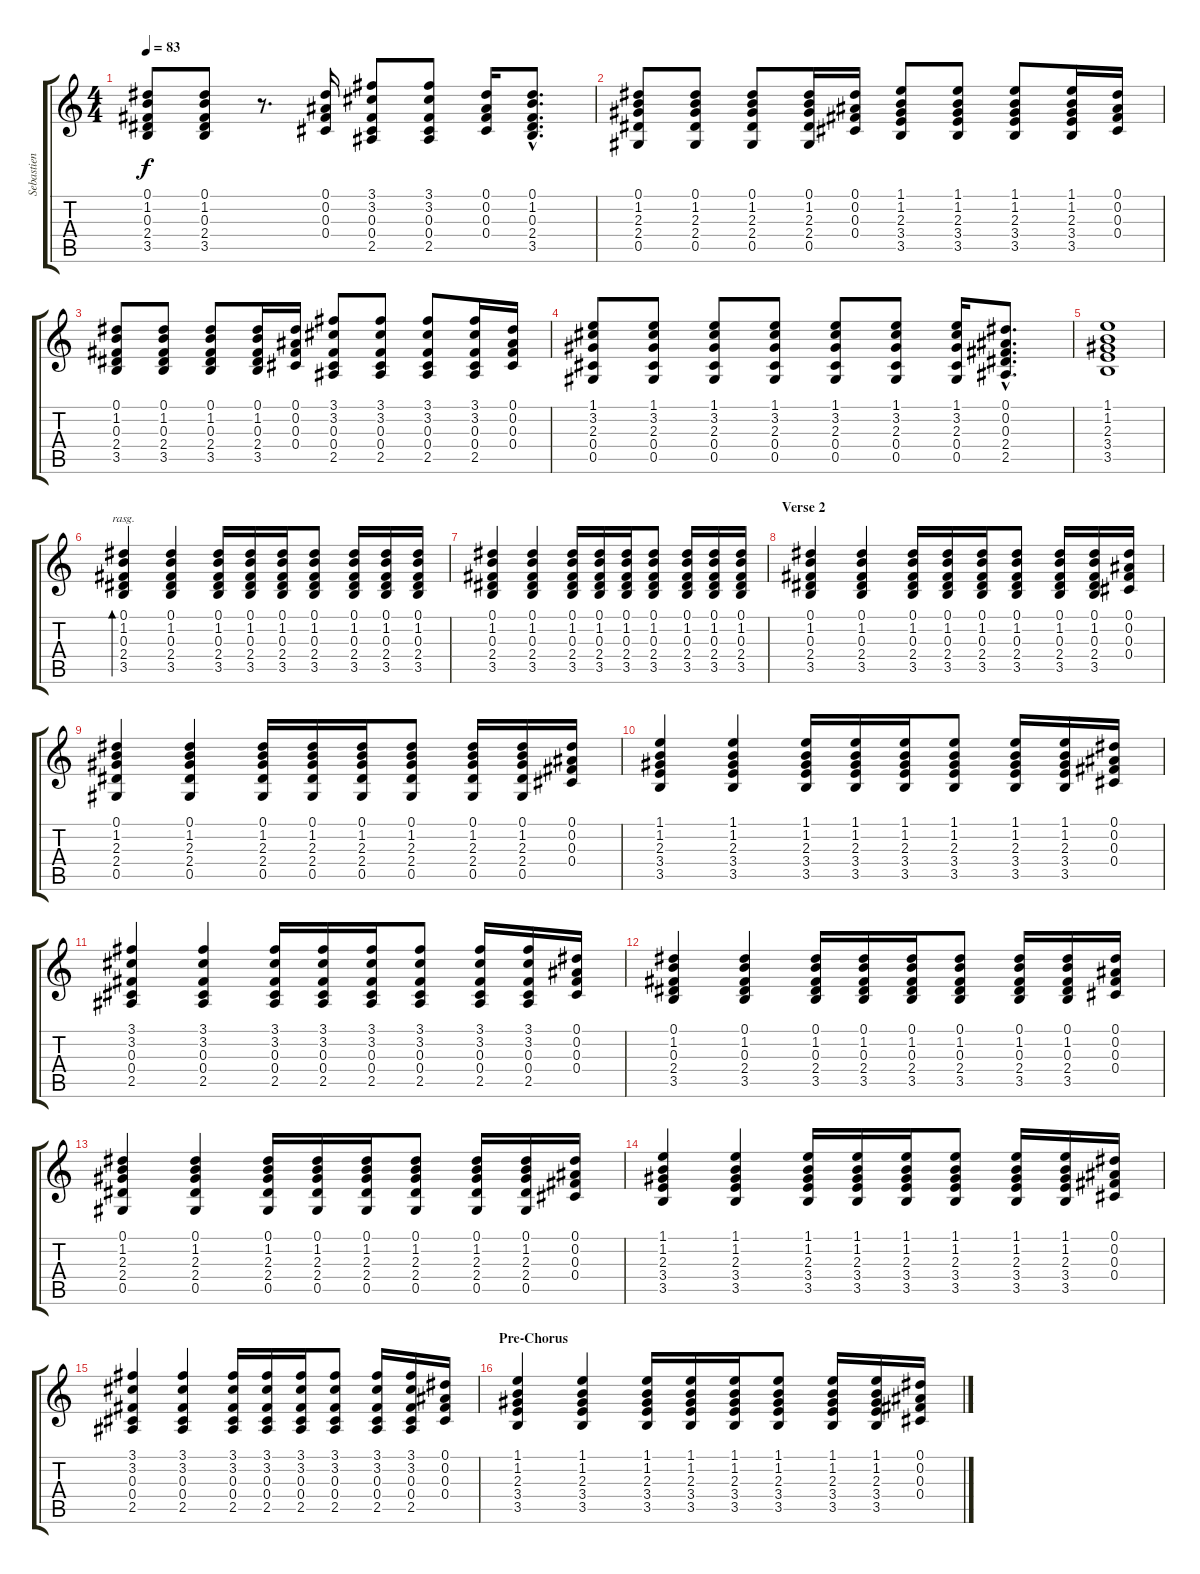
\track ("Sebastien Lefebvre" "Sebastien ") {instrument acousticguitarsteel}
\staff {score tabs}
\tuning (Eb4 Bb3 Gb3 Db3 Ab2 Eb2) {hide}
\ts (4 4)
\tempo 83
\clef g2
\ks c
(0.1 1.2 0.3 2.4 3.5).8{dy f} (0.1 1.2 0.3 2.4 3.5).8 r.8{d} (0.1 0.2 0.3 0.4).16 (3.1 3.2 0.3 0.4 2.5).8 (3.1 3.2 0.3 0.4 2.5).8 (0.1 0.2 0.3 0.4).16 (0.1{hac} 1.2{hac} 0.3{hac} 2.4{hac} 3.5{hac}).8{d} |
(0.1 1.2 2.3 2.4 0.5).8 (0.1 1.2 2.3 2.4 0.5).8 (0.1 1.2 2.3 2.4 0.5).8 (0.1 1.2 2.3 2.4 0.5).16 (0.1 0.2 0.3 0.4).16 (1.1 1.2 2.3 3.4 3.5).8 (1.1 1.2 2.3 3.4 3.5).8 (1.1 1.2 2.3 3.4 3.5).8 (1.1 1.2 2.3 3.4 3.5).16 (0.1 0.2 0.3 0.4).16 |
(0.1 1.2 0.3 2.4 3.5).8 (0.1 1.2 0.3 2.4 3.5).8 (0.1 1.2 0.3 2.4 3.5).8 (0.1 1.2 0.3 2.4 3.5).16 (0.1 0.2 0.3 0.4).16 (3.1 3.2 0.3 0.4 2.5).8 (3.1 3.2 0.3 0.4 2.5).8 (3.1 3.2 0.3 0.4 2.5).8 (3.1 3.2 0.3 0.4 2.5).16 (0.1 0.2 0.3 0.4).16 |
(1.1 3.2 2.3 0.4 0.5).8 (1.1 3.2 2.3 0.4 0.5).8 (1.1 3.2 2.3 0.4 0.5).8 (1.1 3.2 2.3 0.4 0.5).8 (1.1 3.2 2.3 0.4 0.5).8 (1.1 3.2 2.3 0.4 0.5).8 (1.1 3.2 2.3 0.4 0.5).16 (0.1{hac} 0.2{hac} 0.3{hac} 2.4{hac} 2.5{hac}).8{d} |
(1.1 1.2 2.3 3.4 3.5).1 |
(0.1 1.2 0.3 2.4 3.5).4{bd 120 rasg ii} (0.1 1.2 0.3 2.4 3.5).4 (0.1 1.2 0.3 2.4 3.5).16 (0.1 1.2 0.3 2.4 3.5).16 (0.1 1.2 0.3 2.4 3.5).16 (0.1 1.2 0.3 2.4 3.5).8 (0.1 1.2 0.3 2.4 3.5).16 (0.1 1.2 0.3 2.4 3.5).16 (0.1 1.2 0.3 2.4 3.5).16 |
(0.1 1.2 0.3 2.4 3.5).4 (0.1 1.2 0.3 2.4 3.5).4 (0.1 1.2 0.3 2.4 3.5).16 (0.1 1.2 0.3 2.4 3.5).16 (0.1 1.2 0.3 2.4 3.5).16 (0.1 1.2 0.3 2.4 3.5).8 (0.1 1.2 0.3 2.4 3.5).16 (0.1 1.2 0.3 2.4 3.5).16 (0.1 1.2 0.3 2.4 3.5).16 |
\section ("" "Verse 2")
(0.1 1.2 0.3 2.4 3.5).4 (0.1 1.2 0.3 2.4 3.5).4 (0.1 1.2 0.3 2.4 3.5).16 (0.1 1.2 0.3 2.4 3.5).16 (0.1 1.2 0.3 2.4 3.5).16 (0.1 1.2 0.3 2.4 3.5).8 (0.1 1.2 0.3 2.4 3.5).16 (0.1 1.2 0.3 2.4 3.5).16 (0.1 0.2 0.3 0.4).16 |
(0.1 1.2 2.3 2.4 0.5).4 (0.1 1.2 2.3 2.4 0.5).4 (0.1 1.2 2.3 2.4 0.5).16 (0.1 1.2 2.3 2.4 0.5).16 (0.1 1.2 2.3 2.4 0.5).16 (0.1 1.2 2.3 2.4 0.5).8 (0.1 1.2 2.3 2.4 0.5).16 (0.1 1.2 2.3 2.4 0.5).16 (0.1 0.2 0.3 0.4).16 |
(1.1 1.2 2.3 3.4 3.5).4 (1.1 1.2 2.3 3.4 3.5).4 (1.1 1.2 2.3 3.4 3.5).16 (1.1 1.2 2.3 3.4 3.5).16 (1.1 1.2 2.3 3.4 3.5).16 (1.1 1.2 2.3 3.4 3.5).8 (1.1 1.2 2.3 3.4 3.5).16 (1.1 1.2 2.3 3.4 3.5).16 (0.1 0.2 0.3 0.4).16 |
(3.1 3.2 0.3 0.4 2.5).4 (3.1 3.2 0.3 0.4 2.5).4 (3.1 3.2 0.3 0.4 2.5).16 (3.1 3.2 0.3 0.4 2.5).16 (3.1 3.2 0.3 0.4 2.5).16 (3.1 3.2 0.3 0.4 2.5).8 (3.1 3.2 0.3 0.4 2.5).16 (3.1 3.2 0.3 0.4 2.5).16 (0.1 0.2 0.3 0.4).16 |
(0.1 1.2 0.3 2.4 3.5).4 (0.1 1.2 0.3 2.4 3.5).4 (0.1 1.2 0.3 2.4 3.5).16 (0.1 1.2 0.3 2.4 3.5).16 (0.1 1.2 0.3 2.4 3.5).16 (0.1 1.2 0.3 2.4 3.5).8 (0.1 1.2 0.3 2.4 3.5).16 (0.1 1.2 0.3 2.4 3.5).16 (0.1 0.2 0.3 0.4).16 |
(0.1 1.2 2.3 2.4 0.5).4 (0.1 1.2 2.3 2.4 0.5).4 (0.1 1.2 2.3 2.4 0.5).16 (0.1 1.2 2.3 2.4 0.5).16 (0.1 1.2 2.3 2.4 0.5).16 (0.1 1.2 2.3 2.4 0.5).8 (0.1 1.2 2.3 2.4 0.5).16 (0.1 1.2 2.3 2.4 0.5).16 (0.1 0.2 0.3 0.4).16 |
(1.1 1.2 2.3 3.4 3.5).4 (1.1 1.2 2.3 3.4 3.5).4 (1.1 1.2 2.3 3.4 3.5).16 (1.1 1.2 2.3 3.4 3.5).16 (1.1 1.2 2.3 3.4 3.5).16 (1.1 1.2 2.3 3.4 3.5).8 (1.1 1.2 2.3 3.4 3.5).16 (1.1 1.2 2.3 3.4 3.5).16 (0.1 0.2 0.3 0.4).16 |
(3.1 3.2 0.3 0.4 2.5).4 (3.1 3.2 0.3 0.4 2.5).4 (3.1 3.2 0.3 0.4 2.5).16 (3.1 3.2 0.3 0.4 2.5).16 (3.1 3.2 0.3 0.4 2.5).16 (3.1 3.2 0.3 0.4 2.5).8 (3.1 3.2 0.3 0.4 2.5).16 (3.1 3.2 0.3 0.4 2.5).16 (0.1 0.2 0.3 0.4).16 |
\section ("" "Pre-Chorus")
(1.1 1.2 2.3 3.4 3.5).4 (1.1 1.2 2.3 3.4 3.5).4 (1.1 1.2 2.3 3.4 3.5).16 (1.1 1.2 2.3 3.4 3.5).16 (1.1 1.2 2.3 3.4 3.5).16 (1.1 1.2 2.3 3.4 3.5).8 (1.1 1.2 2.3 3.4 3.5).16 (1.1 1.2 2.3 3.4 3.5).16 (0.1 0.2 0.3 0.4).16
